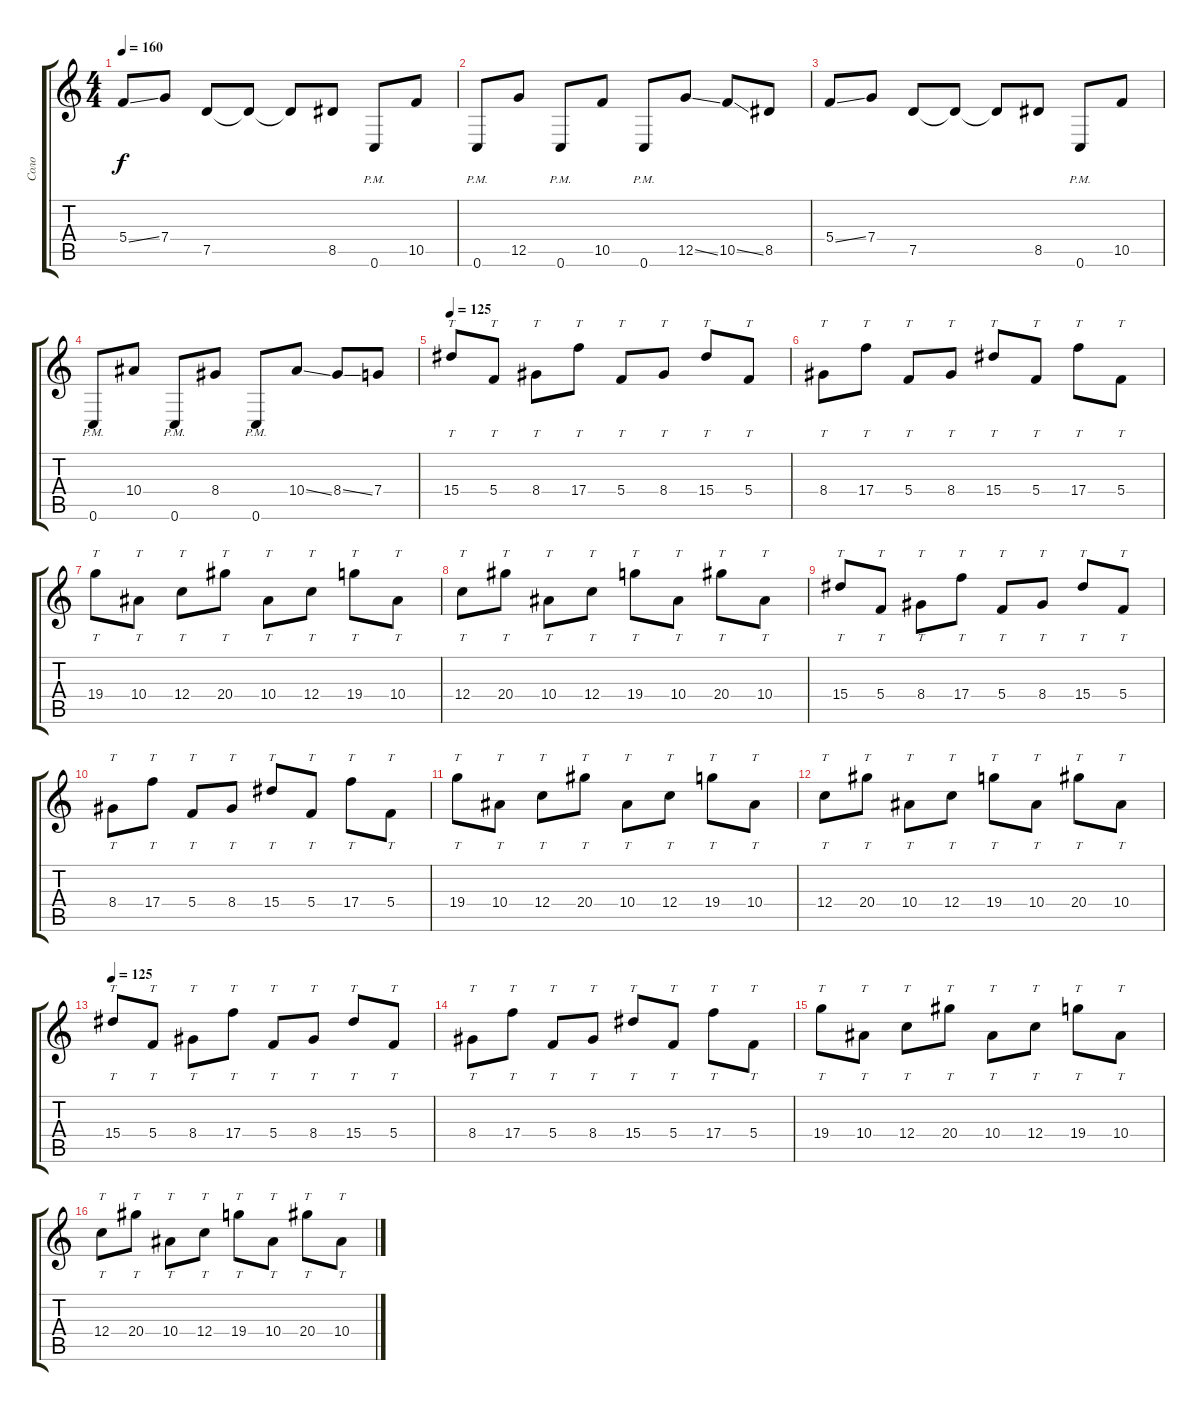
\track ("Соло" "Соло") {instrument overdrivenguitar}
\staff {score tabs}
\tuning (D4 A3 F3 C3 G2 C2) {hide}
\ts (4 4)
\tempo 160
\clef g2
\ks c
5.4{ss}.8{dy f} 7.4.8 7.5.8 7.5{t}.8 7.5{t}.8 8.5.8 0.6{pm}.8 10.5.8 |
0.6{pm}.8 12.5.8 0.6{pm}.8 10.5.8 0.6{pm}.8 12.5{ss}.8 10.5{ss}.8 8.5.8 |
5.4{ss}.8 7.4.8 7.5.8 7.5{t}.8 7.5{t}.8 8.5.8 0.6{pm}.8 10.5.8 |
0.6{pm}.8 10.4.8 0.6{pm}.8 8.4.8 0.6{pm}.8 10.4{ss}.8 8.4{ss}.8 7.4.8 |
\tempo 125
15.4.8{tt} 5.4.8{tt} 8.4.8{tt} 17.4.8{tt} 5.4.8{tt} 8.4.8{tt} 15.4.8{tt} 5.4.8{tt} |
8.4.8{tt} 17.4.8{tt} 5.4.8{tt} 8.4.8{tt} 15.4.8{tt} 5.4.8{tt} 17.4.8{tt} 5.4.8{tt} |
19.4.8{tt} 10.4.8{tt} 12.4.8{tt} 20.4.8{tt} 10.4.8{tt} 12.4.8{tt} 19.4.8{tt} 10.4.8{tt} |
12.4.8{tt} 20.4.8{tt} 10.4.8{tt} 12.4.8{tt} 19.4.8{tt} 10.4.8{tt} 20.4.8{tt} 10.4.8{tt} |
15.4.8{tt} 5.4.8{tt} 8.4.8{tt} 17.4.8{tt} 5.4.8{tt} 8.4.8{tt} 15.4.8{tt} 5.4.8{tt} |
8.4.8{tt} 17.4.8{tt} 5.4.8{tt} 8.4.8{tt} 15.4.8{tt} 5.4.8{tt} 17.4.8{tt} 5.4.8{tt} |
19.4.8{tt} 10.4.8{tt} 12.4.8{tt} 20.4.8{tt} 10.4.8{tt} 12.4.8{tt} 19.4.8{tt} 10.4.8{tt} |
12.4.8{tt} 20.4.8{tt} 10.4.8{tt} 12.4.8{tt} 19.4.8{tt} 10.4.8{tt} 20.4.8{tt} 10.4.8{tt} |
\tempo 125
15.4.8{tt} 5.4.8{tt} 8.4.8{tt} 17.4.8{tt} 5.4.8{tt} 8.4.8{tt} 15.4.8{tt} 5.4.8{tt} |
8.4.8{tt} 17.4.8{tt} 5.4.8{tt} 8.4.8{tt} 15.4.8{tt} 5.4.8{tt} 17.4.8{tt} 5.4.8{tt} |
19.4.8{tt} 10.4.8{tt} 12.4.8{tt} 20.4.8{tt} 10.4.8{tt} 12.4.8{tt} 19.4.8{tt} 10.4.8{tt} |
12.4.8{tt} 20.4.8{tt} 10.4.8{tt} 12.4.8{tt} 19.4.8{tt} 10.4.8{tt} 20.4.8{tt} 10.4.8{tt}
